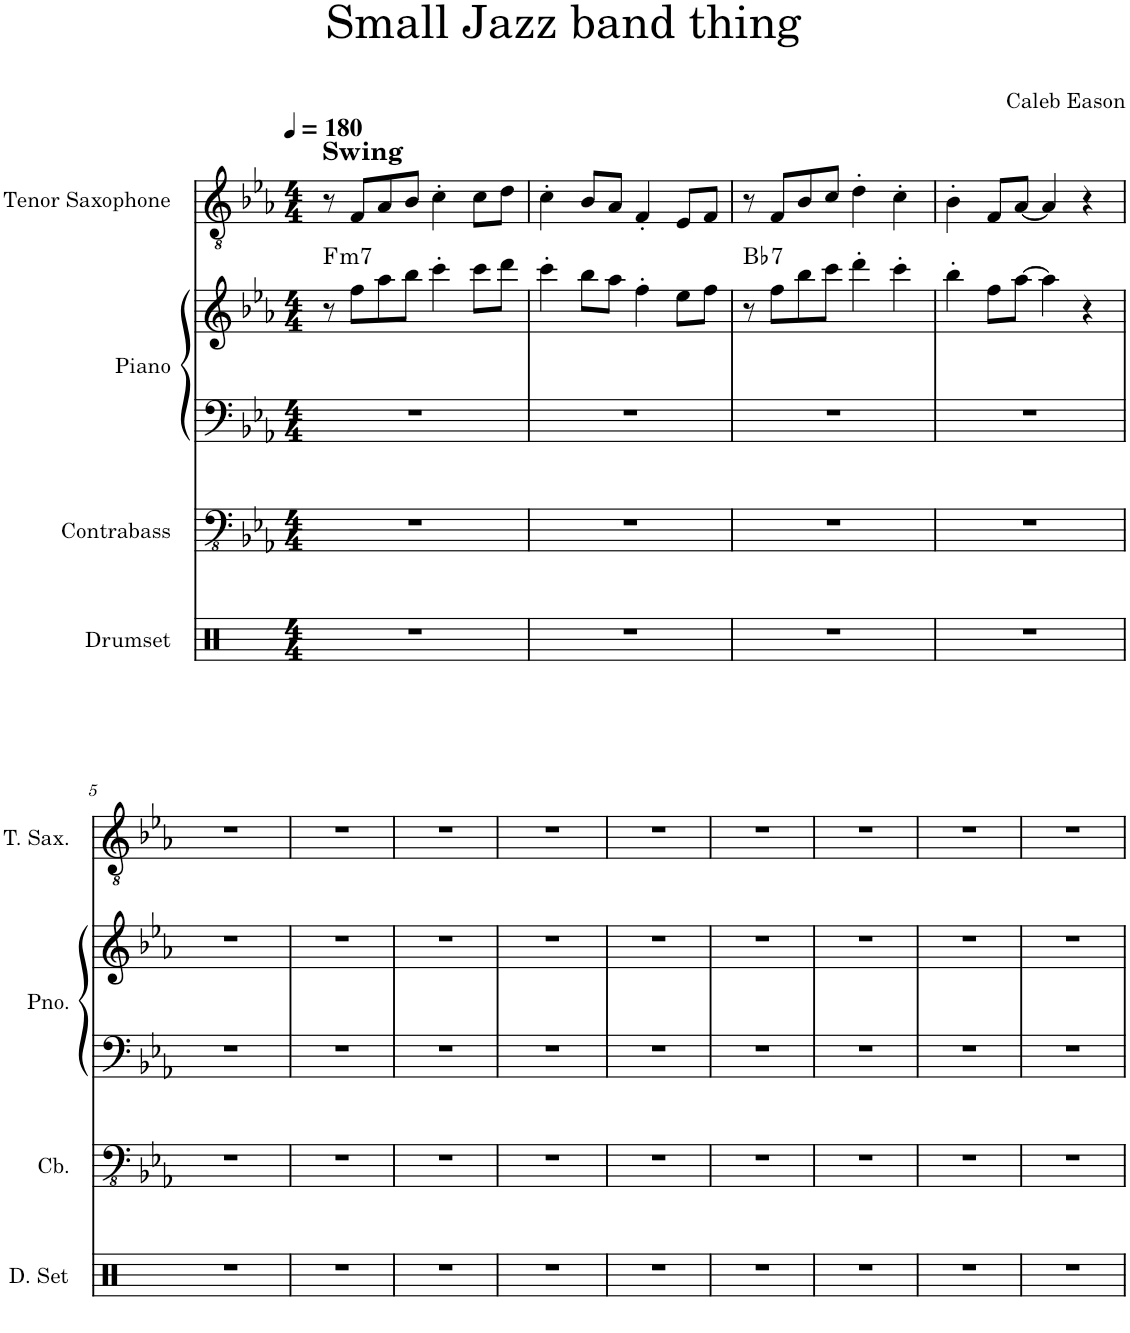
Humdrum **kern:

**kern	**kern	**kern	**kern	**harte	**kern
*part4	*part3	*part2	*part2	*part2	*part1
*staff5	*staff4	*staff3	*staff2	*	*staff1
*I"Drumset	*I"Contrabass	*I"Piano	*	*	*I"Tenor Saxophone
*I'D. Set	*I'Cb.	*I'Pno.	*	*	*I'T. Sax.
*clefX	*clefFv4	*clefF4	*clefG2	*	*clefGv2
*	*ITrd7c12	*	*	*	*ITrd8c14
*k[]	*k[b-e-a-]	*k[b-e-a-]	*k[b-e-a-]	*	*k[b-e-a-]
*M4/4	*M4/4	*M4/4	*M4/4	*	*M4/4
*MM180	*MM180	*MM180	*MM180	*	*MM180
=1	=1	=1	=1	=1	=1
!	!	!	!	!LO:H:kt=m7	!LO:TX:a:B:t=Swing
1r	1r	1r	8r	F:min7	8r
.	.	.	8ff\L	.	8F/L
.	.	.	8aa-\	.	8A-/
.	.	.	8bb-\J	.	8B-/J
.	.	.	4ccc'\	.	4c'\
.	.	.	8ccc\L	.	8c\L
.	.	.	8ddd\J	.	8d\J
=2	=2	=2	=2	=2	=2
1r	1r	1r	4ccc'\	.	4c'\
.	.	.	8bb-\L	.	8B-/L
.	.	.	8aa-\J	.	8A-/J
.	.	.	4ff'\	.	4F'/
.	.	.	8ee-\L	.	8E-/L
.	.	.	8ff\J	.	8F/J
=3	=3	=3	=3	=3	=3
!	!	!	!	!LO:H:kt=7	!
1r	1r	1r	8r	Bb:7	8r
.	.	.	8ff\L	.	8F/L
.	.	.	8bb-\	.	8B-/
.	.	.	8ccc\J	.	8c/J
.	.	.	4ddd'\	.	4d'\
.	.	.	4ccc'\	.	4c'\
=4	=4	=4	=4	=4	=4
1r	1r	1r	4bb-'\	.	4B-'\
.	.	.	8ff\L	.	8F/L
.	.	.	[8aa-\J	.	[8A-/J
.	.	.	4aa-\]	.	4A-/]
.	.	.	4r	.	4r
!!LO:LB:g=z
=5	=5	=5	=5	=5	=5
1r	1r	1r	1r	.	1r
=6	=6	=6	=6	=6	=6
1r	1r	1r	1r	.	1r
=7	=7	=7	=7	=7	=7
1r	1r	1r	1r	.	1r
=8	=8	=8	=8	=8	=8
1r	1r	1r	1r	.	1r
=9	=9	=9	=9	=9	=9
1r	1r	1r	1r	.	1r
=10	=10	=10	=10	=10	=10
1r	1r	1r	1r	.	1r
=11	=11	=11	=11	=11	=11
1r	1r	1r	1r	.	1r
=12	=12	=12	=12	=12	=12
1r	1r	1r	1r	.	1r
=13	=13	=13	=13	=13	=13
1r	1r	1r	1r	.	1r
=	=	=	=	=	=
*-	*-	*-	*-	*-	*-
